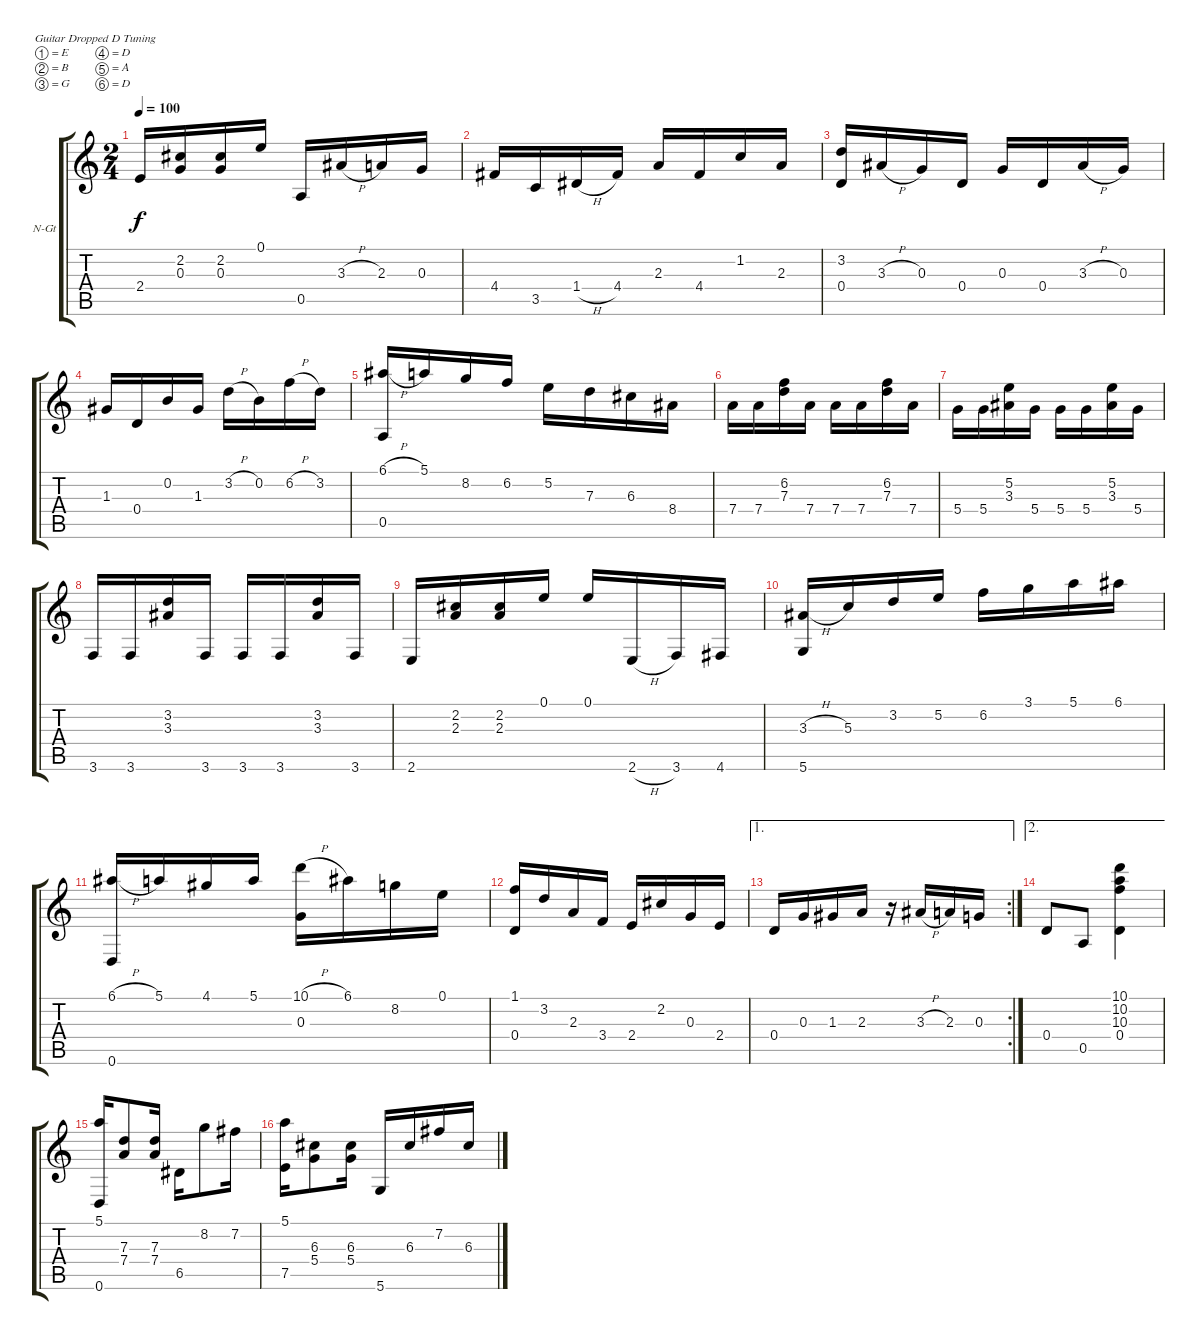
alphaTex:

\bracketExtendMode groupsimilarinstruments
\firstSystemTrackNameOrientation horizontal
\otherSystemsTrackNameOrientation horizontal
\track ("Track 1" "N-Gt") {instrument acousticguitarnylon}
\staff {score tabs}
\tuning (E4 B3 G3 D3 A2 D2)
\ts (2 4)
\tempo 100
\clef g2
\ks c
2.4.16{dy f} (2.2 0.3).16 (2.2 0.3).16 0.1.16 0.5.16 3.3{h}.16 2.3.16 0.3.16 |
4.4.16 3.5.16 1.4{h}.16 4.4.16 2.3.16 4.4.16 1.2.16 2.3.16 |
(3.2 0.4).16 3.3{h}.16 0.3.16 0.4.16 0.3.16 0.4.16 3.3{h}.16 0.3.16 |
1.3.16 0.4.16 0.2.16 1.3.16 3.2{h}.16 0.2.16 6.2{h}.16 3.2.16 |
(6.1{h} 0.5).16 5.1.16 8.2.16 6.2.16 5.2.16 7.3.16 6.3.16 8.4.16 |
7.4.16 7.4.16 (6.2 7.3).16 7.4.16 7.4.16 7.4.16 (6.2 7.3).16 7.4.16 |
5.4.16 5.4.16 (5.2 3.3).16 5.4.16 5.4.16 5.4.16 (5.2 3.3).16 5.4.16 |
3.6.16 3.6.16 (3.2 3.3).16 3.6.16 3.6.16 3.6.16 (3.2 3.3).16 3.6.16 |
2.6.16 (2.2 2.3).16 (2.2 2.3).16 0.1.16 0.1.16 2.6{h}.16 3.6.16 4.6.16 |
(3.3{h} 5.6).16 5.3.16 3.2.16 5.2.16 6.2.16 3.1.16 5.1.16 6.1.16 |
(6.1{h} 0.6).16 5.1.16 4.1.16 5.1.16 (10.1{h} 0.3).16 6.1.16 8.2.16 0.1.16 |
(1.1 0.4).16 3.2.16 2.3.16 3.4.16 2.4.16 2.2.16 0.3.16 2.4.16 |
\ae 1
\rc 2
0.4.16 0.3.16 1.3.16 2.3.16 r.16 3.3{h}.16 2.3.16 0.3.16 |
\ae 2
0.4.8 0.5.8 (10.1 10.2 10.3 0.4).4 |
(5.1 0.6).16 (7.3 7.4).8 (7.3 7.4).16 6.5.16 8.2.8 7.2.16 |
(5.1 7.5).16 (6.3 5.4).8 (6.3 5.4).16 5.6.16 6.3.16 7.2.16 6.3.16
